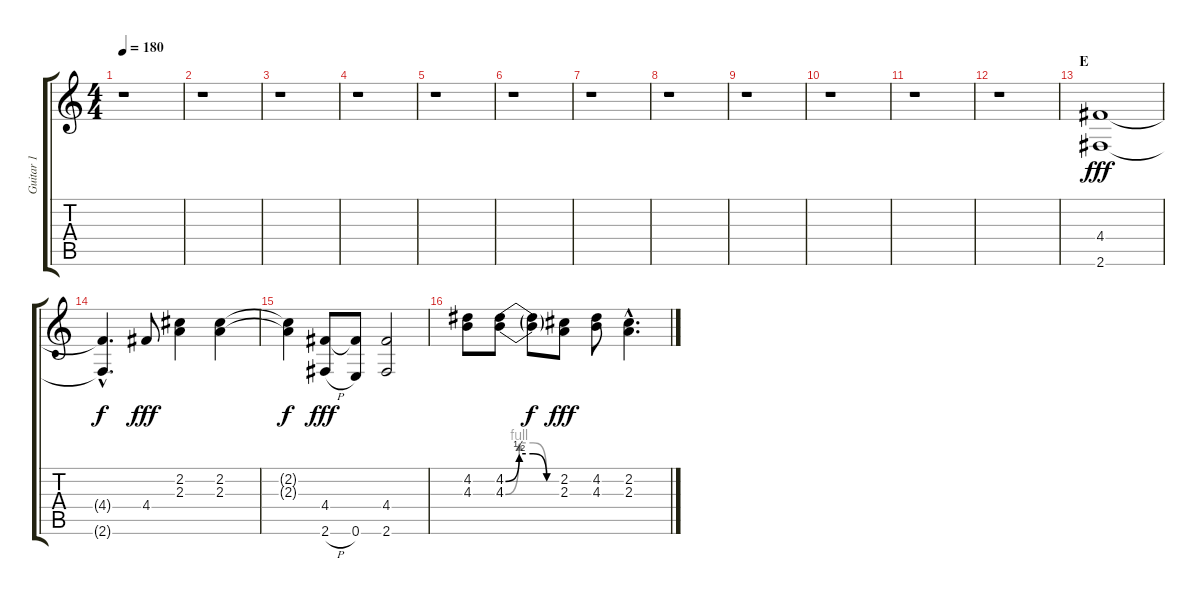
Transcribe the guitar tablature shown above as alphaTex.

\track ("Guitar 1" "Guitar 1") {instrument distortionguitar}
\staff {score tabs}
\tuning (E4 B3 G3 D3 A2 E2) {hide}
\ts (4 4)
\tempo 180
\clef g2
\ks c
r.1{dy fff} |
r.1 |
r.1 |
r.1 |
r.1 |
r.1 |
r.1 |
r.1 |
r.1 |
r.1 |
r.1 |
r.1 |
\section ("" "E")
(4.4 2.6).1 |
(4.4{hac t} 2.6{hac t}).4{d dy f} 4.4.8{dy fff} (2.2 2.3).4 (2.2 2.3).4 |
(2.2{t} 2.3{t}).4{dy f} (4.4 2.6{h}).8{dy fff} (4.4{t} 0.6).8 (4.4 2.6).2 |
(4.2 4.3).8 (4.2{be (custom 0 0 15 2 30 2 45 0 60 0)} 4.3{be (custom 0 0 15 4 30 4 45 0 60 0)}).8 (4.2{t} 4.3{t}).8{dy f} (2.2 2.3).8{dy fff} (4.2 4.3).8 (2.2{hac} 2.3{hac}).4{d}
